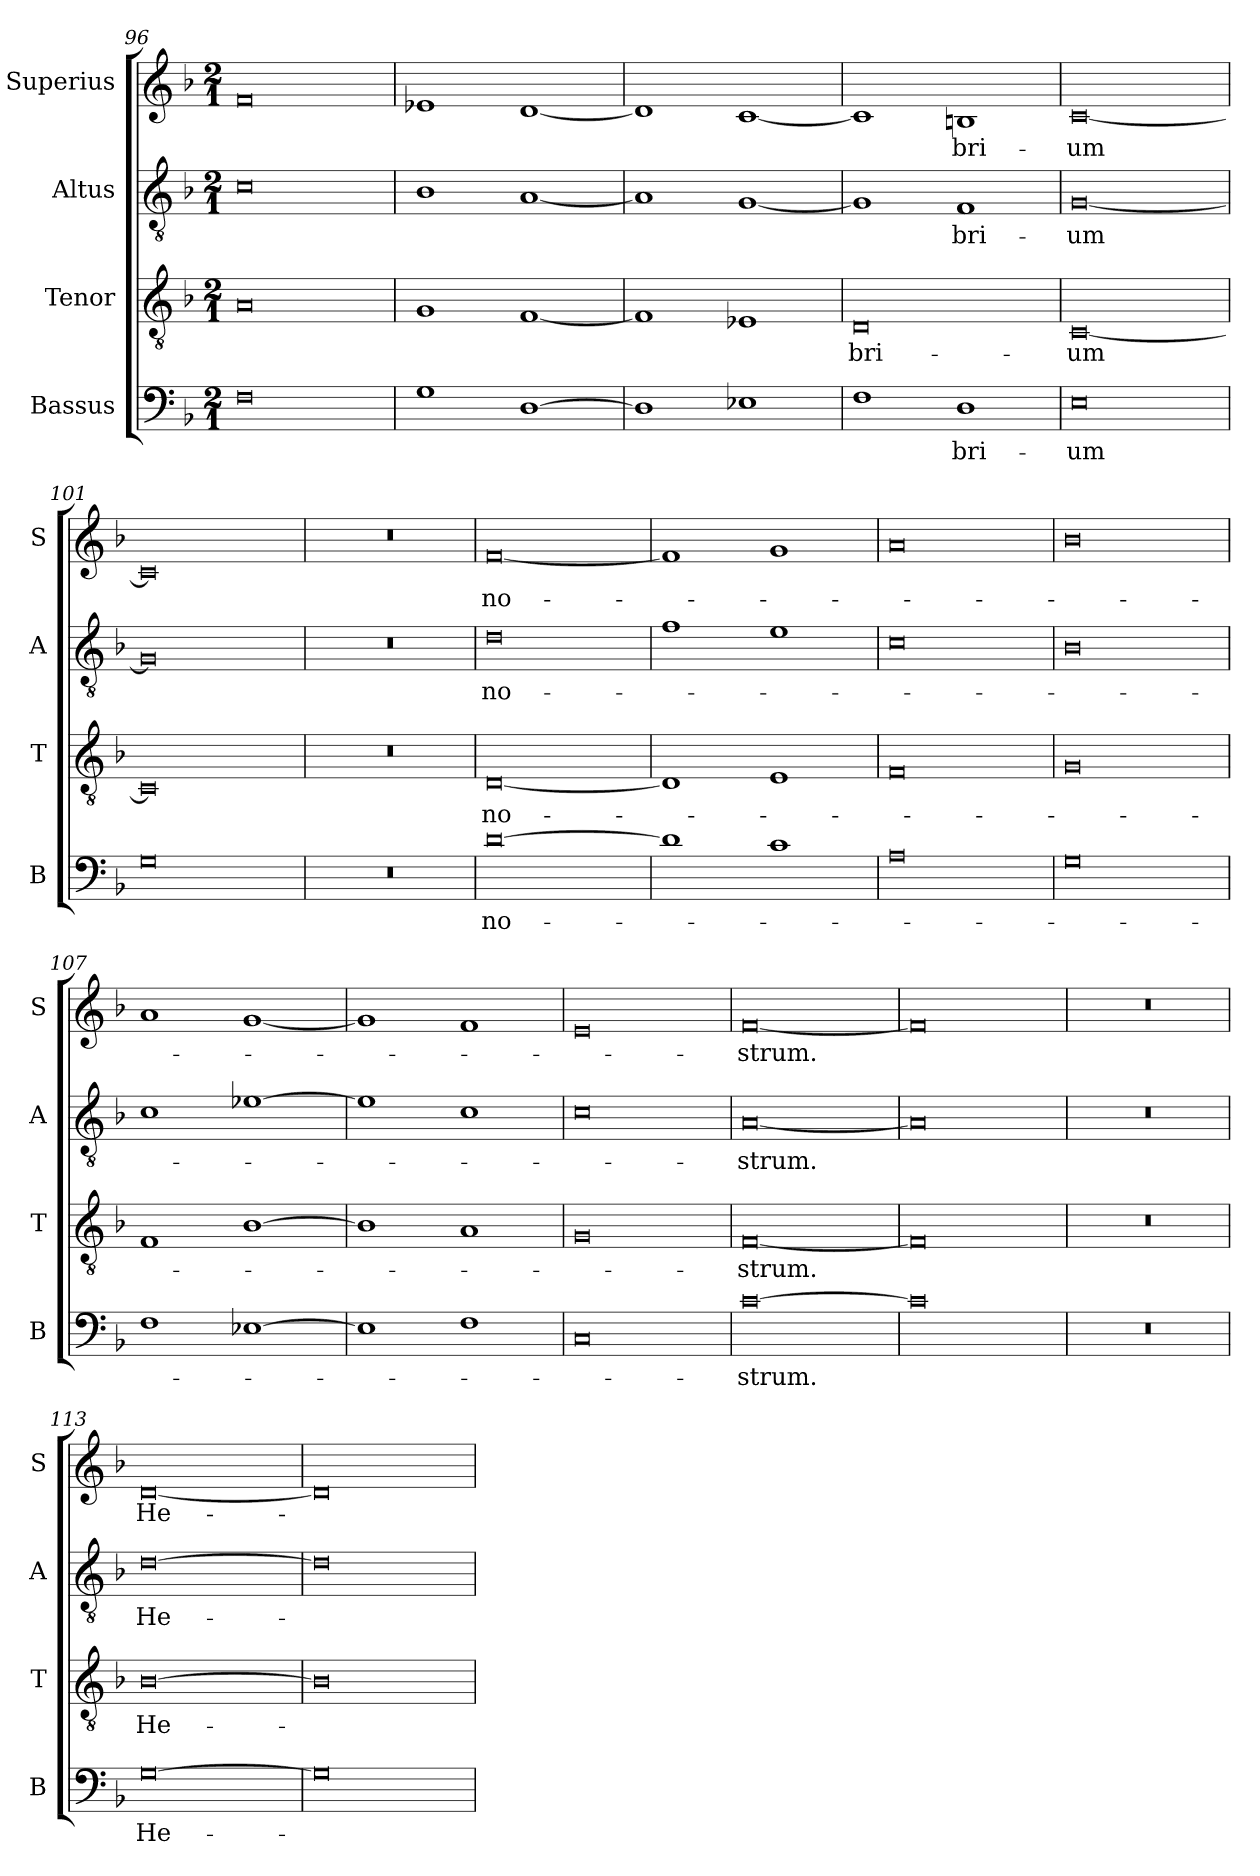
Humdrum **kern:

**kern	**text	**kern	**text	**kern	**text	**kern	**text
*part4	*part4	*part3	*part3	*part2	*part2	*part1	*part1
*staff4	*staff4	*staff3	*staff3	*staff2	*staff2	*staff1	*staff1
*I"Bassus	*	*I"Tenor	*	*I"Altus	*	*I"Superius	*
*I'B	*	*I'T	*	*I'A	*	*I'S	*
*clefF4	*	*clefGv2	*	*clefGv2	*	*clefG2	*
*k[b-]	*	*k[b-]	*	*k[b-]	*	*k[b-]	*
*M2/1	*	*M2/1	*	*M2/1	*	*M2/1	*
=96	=96	=96	=96	=96	=96	=96	=96
0F	.	0A	.	0c	.	0f	.
=97	=97	=97	=97	=97	=97	=97	=97
1G	.	1G	.	1B-	.	1e-X	.
[1D	.	[1F	.	[1A	.	[1d	.
=98	=98	=98	=98	=98	=98	=98	=98
1D]	.	1F]	.	1A]	.	1d]	.
1E-i	.	1E-i	.	[1G	.	[1c	.
=99	=99	=99	=99	=99	=99	=99	=99
1F	.	0D	-bri-	1G]	.	1c]	.
1D	-bri-	.	.	1F	-bri-	1Bn	-bri-
=100	=100	=100	=100	=100	=100	=100	=100
0E	-um	[0C	um	[0G	um	[0c	um
=101	=101	=101	=101	=101	=101	=101	=101
0G	.	0C]	.	0G]	.	0c]	.
=102	=102	=102	=102	=102	=102	=102	=102
0r	.	0r	.	0r	.	0r	.
=103	=103	=103	=103	=103	=103	=103	=103
[0d	no-	[0D	-no-	0d	-no-	[0f	-no-
=104	=104	=104	=104	=104	=104	=104	=104
1d]	.	1D]	.	1f	.	1f]	.
1c	.	1E	.	1e	.	1g	.
=105	=105	=105	=105	=105	=105	=105	=105
0A	.	0F	.	0c	.	0a	.
=106	=106	=106	=106	=106	=106	=106	=106
0G	.	0G	.	0B-	.	0b-	.
=107	=107	=107	=107	=107	=107	=107	=107
1F	.	1F	.	1c	.	1a	.
[1E-X	.	[1B-	.	[1e-X	.	[1g	.
=108	=108	=108	=108	=108	=108	=108	=108
1E-]	.	1B-]	.	1e-]	.	1g]	.
1F	.	1A	.	1c	.	1f	.
=109	=109	=109	=109	=109	=109	=109	=109
0C	.	0G	.	0c	.	0e	.
=110	=110	=110	=110	=110	=110	=110	=110
[0c	strum.	[0F	strum.	[0A	strum.	[0f	strum.
=111	=111	=111	=111	=111	=111	=111	=111
0c]	.	0F]	.	0A]	.	0f]	.
=112	=112	=112	=112	=112	=112	=112	=112
0r	.	0r	.	0r	.	0r	.
=113	=113	=113	=113	=113	=113	=113	=113
[0G	He-	[0B-	He-	[0d	He-	[0d	He-
=114	=114	=114	=114	=114	=114	=114	=114
0G]	.	0B-]	.	0d]	.	0d]	.
=	=	=	=	=	=	=	=
*-	*-	*-	*-	*-	*-	*-	*-
